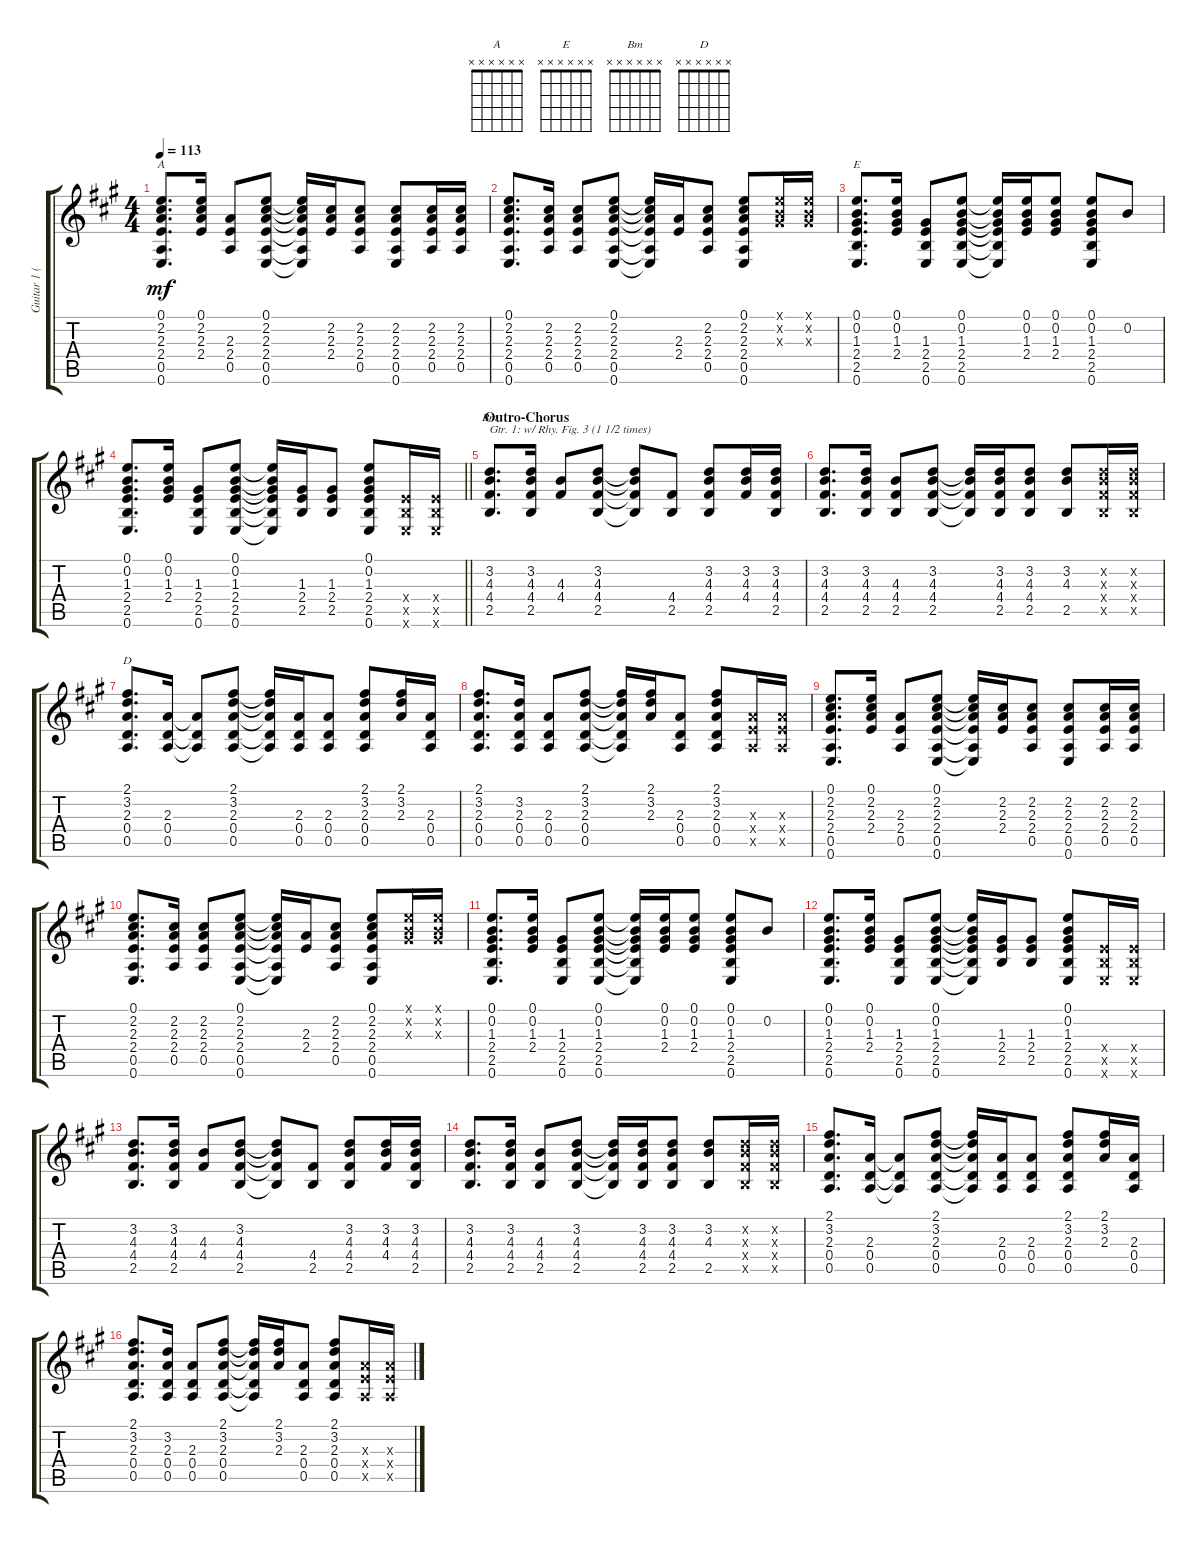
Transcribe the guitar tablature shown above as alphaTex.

\track ("Guitar 1 (clean)" "Guitar 1 (") {instrument electricguitarclean}
\staff {score tabs}
\tuning (E4 B3 G3 D3 A2 E2) {hide}
\chord ("A" x x x x x x)
\chord ("E" x x x x x x)
\chord ("Bm" x x x x x x)
\chord ("D" x x x x x x)
\ts (4 4)
\tempo 113
\clef g2
\ks f#minor
(0.1 2.2 2.3 2.4 0.5 0.6).8{d ch "A" dy mf} (0.1 2.2 2.3 2.4).16 (2.3 2.4 0.5).8 (0.1 2.2 2.3 2.4 0.5 0.6).8 (0.1{t} 2.2{t} 2.3{t} 2.4{t} 0.5{t} 0.6{t}).16 (2.2 2.3 2.4).16 (2.2 2.3 2.4 0.5).8 (2.2 2.3 2.4 0.5 0.6).8 (2.2 2.3 2.4 0.5).16 (2.2 2.3 2.4 0.5).16 |
(0.1 2.2 2.3 2.4 0.5 0.6).8{d} (2.2 2.3 2.4 0.5).16 (2.2 2.3 2.4 0.5).8 (0.1 2.2 2.3 2.4 0.5 0.6).8 (0.1{t} 2.2{t} 2.3{t} 2.4{t} 0.5{t} 0.6{t}).16 (2.3 2.4).16 (2.2 2.3 2.4 0.5).8 (0.1 2.2 2.3 2.4 0.5 0.6).8 (0.1{x} 0.2{x} 1.3{x}).16 (0.1{x} 0.2{x} 1.3{x}).16 |
(0.1 0.2 1.3 2.4 2.5 0.6).8{d ch "E"} (0.1 0.2 1.3 2.4).16 (1.3 2.4 2.5 0.6).8 (0.1 0.2 1.3 2.4 2.5 0.6).8 (0.1{t} 0.2{t} 1.3{t} 2.4{t} 2.5{t} 0.6{t}).16 (0.1 0.2 1.3 2.4).16 (0.1 0.2 1.3 2.4).8 (0.1 0.2 1.3 2.4 2.5 0.6).8 0.2.8 |
\barLineRight lightlight
(0.1 0.2 1.3 2.4 2.5 0.6).8{d} (0.1 0.2 1.3 2.4).16 (1.3 2.4 2.5 0.6).8 (0.1 0.2 1.3 2.4 2.5 0.6).8 (0.1{t} 0.2{t} 1.3{t} 2.4{t} 2.5{t} 0.6{t}).16 (1.3 2.4 2.5).16 (1.3 2.4 2.5).8 (0.1 0.2 1.3 2.4 2.5 0.6).8 (2.4{x} 2.5{x} 0.6{x}).16 (2.4{x} 2.5{x} 0.6{x}).16 |
\section ("" "Outro-Chorus")
(3.2 4.3 4.4 2.5).8{d ch "Bm" txt "Gtr. 1: w/ Rhy. Fig. 3 (1 1/2 times)"} (3.2 4.3 4.4 2.5).16 (4.3 4.4).8 (3.2 4.3 4.4 2.5).8 (3.2{t} 4.3{t} 4.4{t} 2.5{t}).8 (4.4 2.5).8 (3.2 4.3 4.4 2.5).8 (3.2 4.3 4.4).16 (3.2 4.3 4.4 2.5).16 |
(3.2 4.3 4.4 2.5).8{d} (3.2 4.3 4.4 2.5).16 (4.3 4.4 2.5).8 (3.2 4.3 4.4 2.5).8 (3.2{t} 4.3{t} 4.4{t} 2.5{t}).16 (3.2 4.3 4.4 2.5).16 (3.2 4.3 4.4 2.5).8 (3.2 4.3 2.5).8 (3.2{x} 4.3{x} 4.4{x} 2.5{x}).16 (3.2{x} 4.3{x} 4.4{x} 2.5{x}).16 |
(2.1 3.2 2.3 0.4 0.5).8{d ch "D"} (2.3 0.4 0.5).16 (2.3{t} 0.4{t} 0.5{t}).8 (2.1 3.2 2.3 0.4 0.5).8 (2.1{t} 3.2{t} 2.3{t} 0.4{t} 0.5{t}).16 (2.3 0.4 0.5).16 (2.3 0.4 0.5).8 (2.1 3.2 2.3 0.4 0.5).8 (2.1 3.2 2.3).16 (2.3 0.4 0.5).16 |
(2.1 3.2 2.3 0.4 0.5).8{d} (3.2 2.3 0.4 0.5).16 (2.3 0.4 0.5).8 (2.1 3.2 2.3 0.4 0.5).8 (2.1{t} 3.2{t} 2.3{t} 0.4{t} 0.5{t}).16 (2.1 3.2 2.3).16 (2.3 0.4 0.5).8 (2.1 3.2 2.3 0.4 0.5).8 (2.3{x} 2.4{x} 0.5{x}).16 (2.3{x} 2.4{x} 0.5{x}).16 |
(0.1 2.2 2.3 2.4 0.5 0.6).8{d} (0.1 2.2 2.3 2.4).16 (2.3 2.4 0.5).8 (0.1 2.2 2.3 2.4 0.5 0.6).8 (0.1{t} 2.2{t} 2.3{t} 2.4{t} 0.5{t} 0.6{t}).16 (2.2 2.3 2.4).16 (2.2 2.3 2.4 0.5).8 (2.2 2.3 2.4 0.5 0.6).8 (2.2 2.3 2.4 0.5).16 (2.2 2.3 2.4 0.5).16 |
(0.1 2.2 2.3 2.4 0.5 0.6).8{d} (2.2 2.3 2.4 0.5).16 (2.2 2.3 2.4 0.5).8 (0.1 2.2 2.3 2.4 0.5 0.6).8 (0.1{t} 2.2{t} 2.3{t} 2.4{t} 0.5{t} 0.6{t}).16 (2.3 2.4).16 (2.2 2.3 2.4 0.5).8 (0.1 2.2 2.3 2.4 0.5 0.6).8 (0.1{x} 0.2{x} 1.3{x}).16 (0.1{x} 0.2{x} 1.3{x}).16 |
(0.1 0.2 1.3 2.4 2.5 0.6).8{d} (0.1 0.2 1.3 2.4).16 (1.3 2.4 2.5 0.6).8 (0.1 0.2 1.3 2.4 2.5 0.6).8 (0.1{t} 0.2{t} 1.3{t} 2.4{t} 2.5{t} 0.6{t}).16 (0.1 0.2 1.3 2.4).16 (0.1 0.2 1.3 2.4).8 (0.1 0.2 1.3 2.4 2.5 0.6).8 0.2.8 |
(0.1 0.2 1.3 2.4 2.5 0.6).8{d} (0.1 0.2 1.3 2.4).16 (1.3 2.4 2.5 0.6).8 (0.1 0.2 1.3 2.4 2.5 0.6).8 (0.1{t} 0.2{t} 1.3{t} 2.4{t} 2.5{t} 0.6{t}).16 (1.3 2.4 2.5).16 (1.3 2.4 2.5).8 (0.1 0.2 1.3 2.4 2.5 0.6).8 (2.4{x} 2.5{x} 0.6{x}).16 (2.4{x} 2.5{x} 0.6{x}).16 |
(3.2 4.3 4.4 2.5).8{d} (3.2 4.3 4.4 2.5).16 (4.3 4.4).8 (3.2 4.3 4.4 2.5).8 (3.2{t} 4.3{t} 4.4{t} 2.5{t}).8 (4.4 2.5).8 (3.2 4.3 4.4 2.5).8 (3.2 4.3 4.4).16 (3.2 4.3 4.4 2.5).16 |
(3.2 4.3 4.4 2.5).8{d} (3.2 4.3 4.4 2.5).16 (4.3 4.4 2.5).8 (3.2 4.3 4.4 2.5).8 (3.2{t} 4.3{t} 4.4{t} 2.5{t}).16 (3.2 4.3 4.4 2.5).16 (3.2 4.3 4.4 2.5).8 (3.2 4.3 2.5).8 (3.2{x} 4.3{x} 4.4{x} 2.5{x}).16 (3.2{x} 4.3{x} 4.4{x} 2.5{x}).16 |
(2.1 3.2 2.3 0.4 0.5).8{d} (2.3 0.4 0.5).16 (2.3{t} 0.4{t} 0.5{t}).8 (2.1 3.2 2.3 0.4 0.5).8 (2.1{t} 3.2{t} 2.3{t} 0.4{t} 0.5{t}).16 (2.3 0.4 0.5).16 (2.3 0.4 0.5).8 (2.1 3.2 2.3 0.4 0.5).8 (2.1 3.2 2.3).16 (2.3 0.4 0.5).16 |
(2.1 3.2 2.3 0.4 0.5).8{d} (3.2 2.3 0.4 0.5).16 (2.3 0.4 0.5).8 (2.1 3.2 2.3 0.4 0.5).8 (2.1{t} 3.2{t} 2.3{t} 0.4{t} 0.5{t}).16 (2.1 3.2 2.3).16 (2.3 0.4 0.5).8 (2.1 3.2 2.3 0.4 0.5).8 (2.3{x} 2.4{x} 0.5{x}).16 (2.3{x} 2.4{x} 0.5{x}).16
